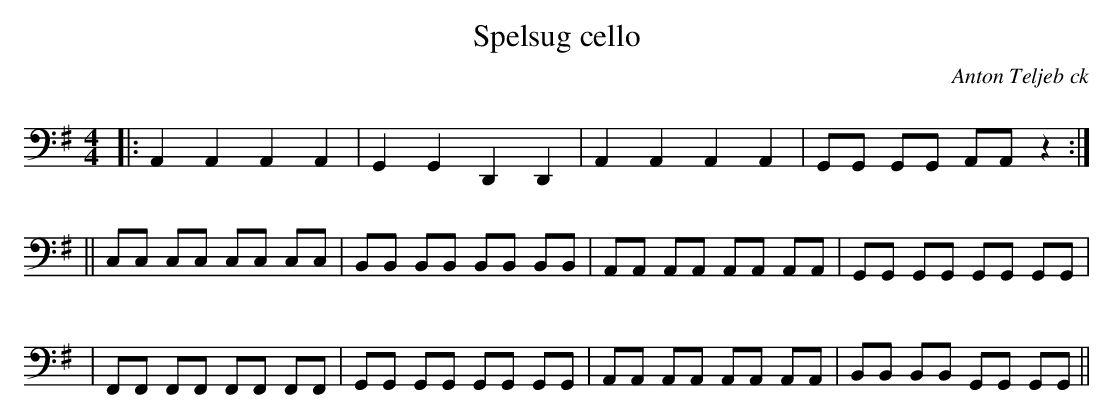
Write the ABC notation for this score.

X:1
T:Spelsug cello
C:Anton Teljeb ck
M:4/4
L:1/8
K:G
|:A,,2 A,,2 A,,2 A,,2 | G,,2 G,,2 D,,2 D,,2 | A,,2 A,,2 A,,2 A,,2 | G,,G,, G,,G,, A,,A,, z2 :|
|| C,C, C,C, C,C, C,C, | B,,B,, B,,B,, B,,B,, B,,B,, | A,,A,, A,,A,, A,,A,, A,,A,, | G,,G,, G,,G,, G,,G,, G,,G,, |
| F,,F,, F,,F,, F,,F,, F,,F,, | G,,G,, G,,G,, G,,G,, G,,G,, |  A,,A,, A,,A,, A,,A,, A,,A,, |  B,,B,, B,,B,, G,,G,, G,,G,, ||
